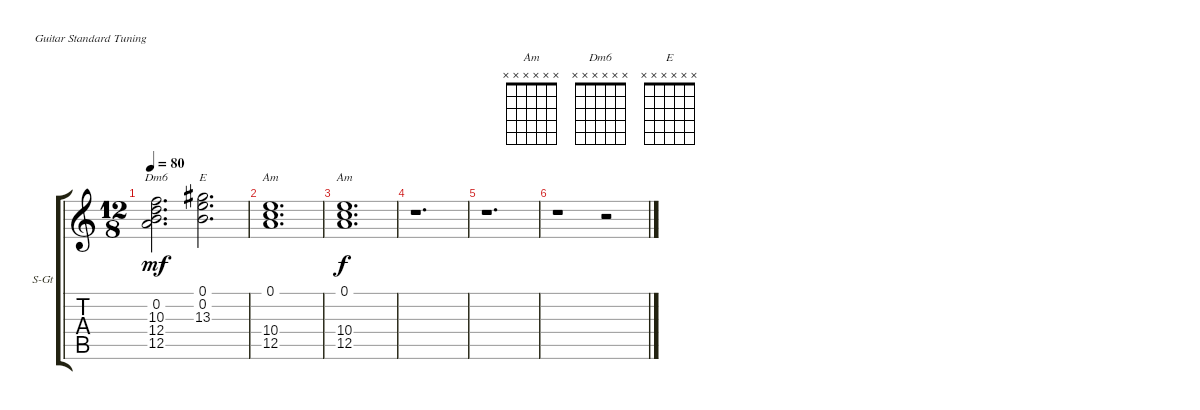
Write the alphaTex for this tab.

\bracketExtendMode groupsimilarinstruments
\firstSystemTrackNameOrientation horizontal
\otherSystemsTrackNameOrientation horizontal
\track ("Скрипка" "S-Gt") {instrument stringensemble1}
\staff {score tabs}
\tuning (E4 B3 G3 D3 A2 E2)
\displaytranspose 12
\chord ("Am" x x x x x x)
\chord ("Dm6" x x x x x x)
\chord ("E" x x x x x x)
\ts (12 8)
\tempo 80
\clef g2
\ks c
(0.2 10.3 12.4 12.5).2{d ch "Dm6" dy mf} (0.1 0.2 13.3).2{d ch "E"} |
(0.1 10.4 12.5).1{d ch "Am"} |
(0.1 10.4 12.5).1{d ch "Am" dy f} |
r.1{d} |
r.1{d} |
r.1 r.2
